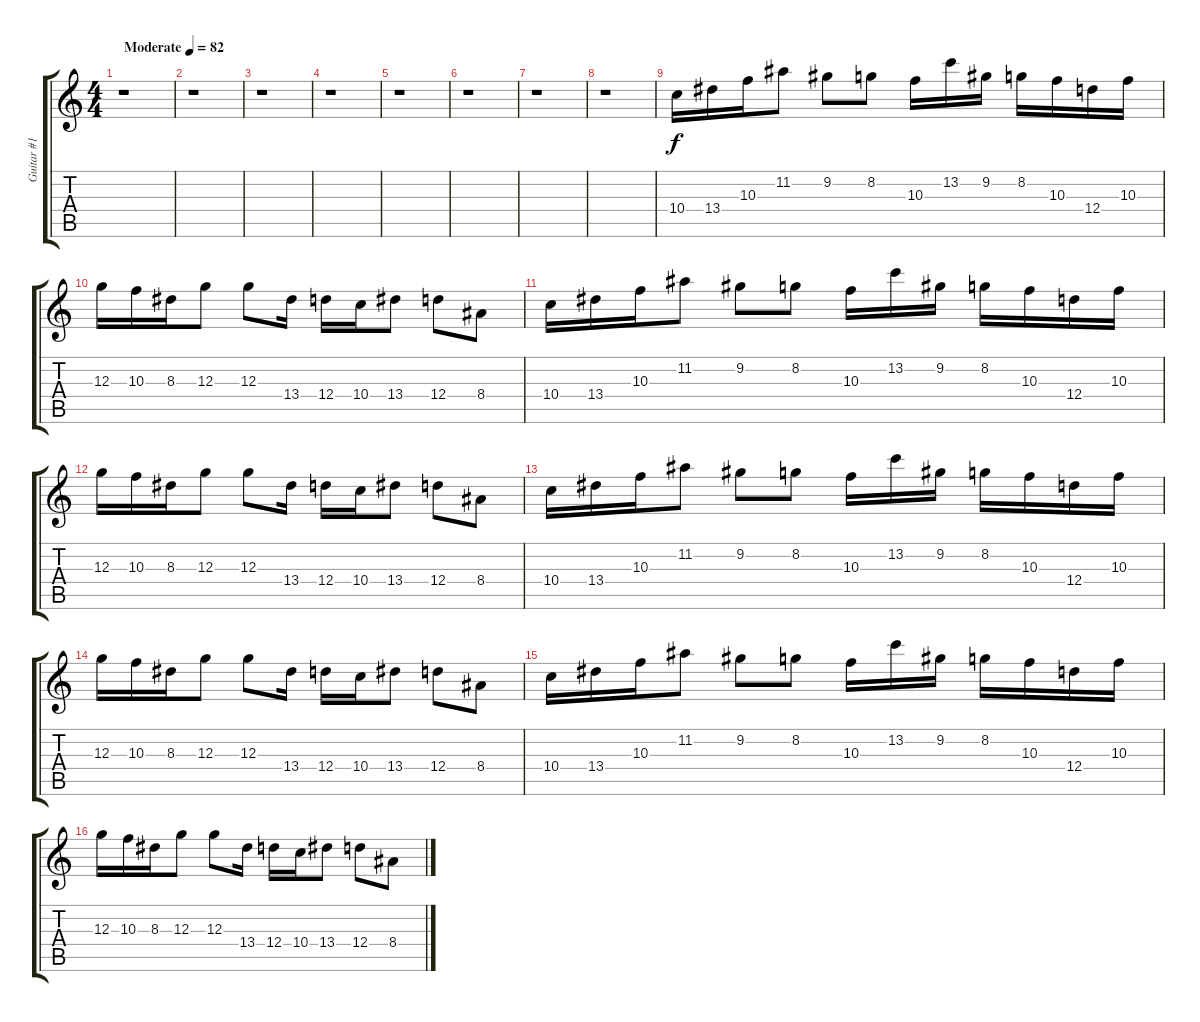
\track ("Guitar #1" "Guitar #1") {instrument overdrivenguitar}
\staff {score tabs}
\tuning (E4 B3 G3 D3 A2 E2) {hide}
\ts (4 4)
\tempo (82 "Moderate")
\clef g2
\ks c
r.1{dy f instrument overdrivenguitar} |
r.1 |
r.1 |
r.1 |
r.1 |
r.1 |
r.1 |
r.1 |
10.4.16 13.4.16 10.3.16 11.2.8 9.2.8 8.2.8 10.3.16 13.2.16 9.2.16 8.2.16 10.3.16 12.4.16 10.3.16 |
12.3.16 10.3.16 8.3.16 12.3.8 12.3.8 13.4.16 12.4.16 10.4.16 13.4.8 12.4.8 8.4.8 |
10.4.16 13.4.16 10.3.16 11.2.8 9.2.8 8.2.8 10.3.16 13.2.16 9.2.16 8.2.16 10.3.16 12.4.16 10.3.16 |
12.3.16 10.3.16 8.3.16 12.3.8 12.3.8 13.4.16 12.4.16 10.4.16 13.4.8 12.4.8 8.4.8 |
10.4.16 13.4.16 10.3.16 11.2.8 9.2.8 8.2.8 10.3.16 13.2.16 9.2.16 8.2.16 10.3.16 12.4.16 10.3.16 |
12.3.16 10.3.16 8.3.16 12.3.8 12.3.8 13.4.16 12.4.16 10.4.16 13.4.8 12.4.8 8.4.8 |
10.4.16 13.4.16 10.3.16 11.2.8 9.2.8 8.2.8 10.3.16 13.2.16 9.2.16 8.2.16 10.3.16 12.4.16 10.3.16 |
12.3.16 10.3.16 8.3.16 12.3.8 12.3.8 13.4.16 12.4.16 10.4.16 13.4.8 12.4.8 8.4.8
